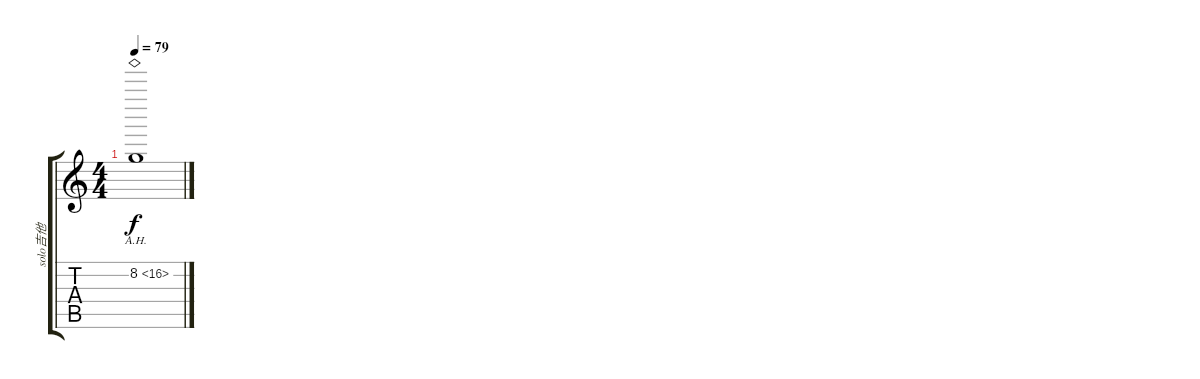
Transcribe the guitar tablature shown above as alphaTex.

\track ("solo吉他" "solo吉他") {instrument distortionguitar}
\staff {score tabs}
\tuning (E4 B3 G3 D3 A2 E2) {hide}
\ts (4 4)
\tempo 79
\clef g2
\ks c
8.2{ah 8}.1{dy f volume 3}
